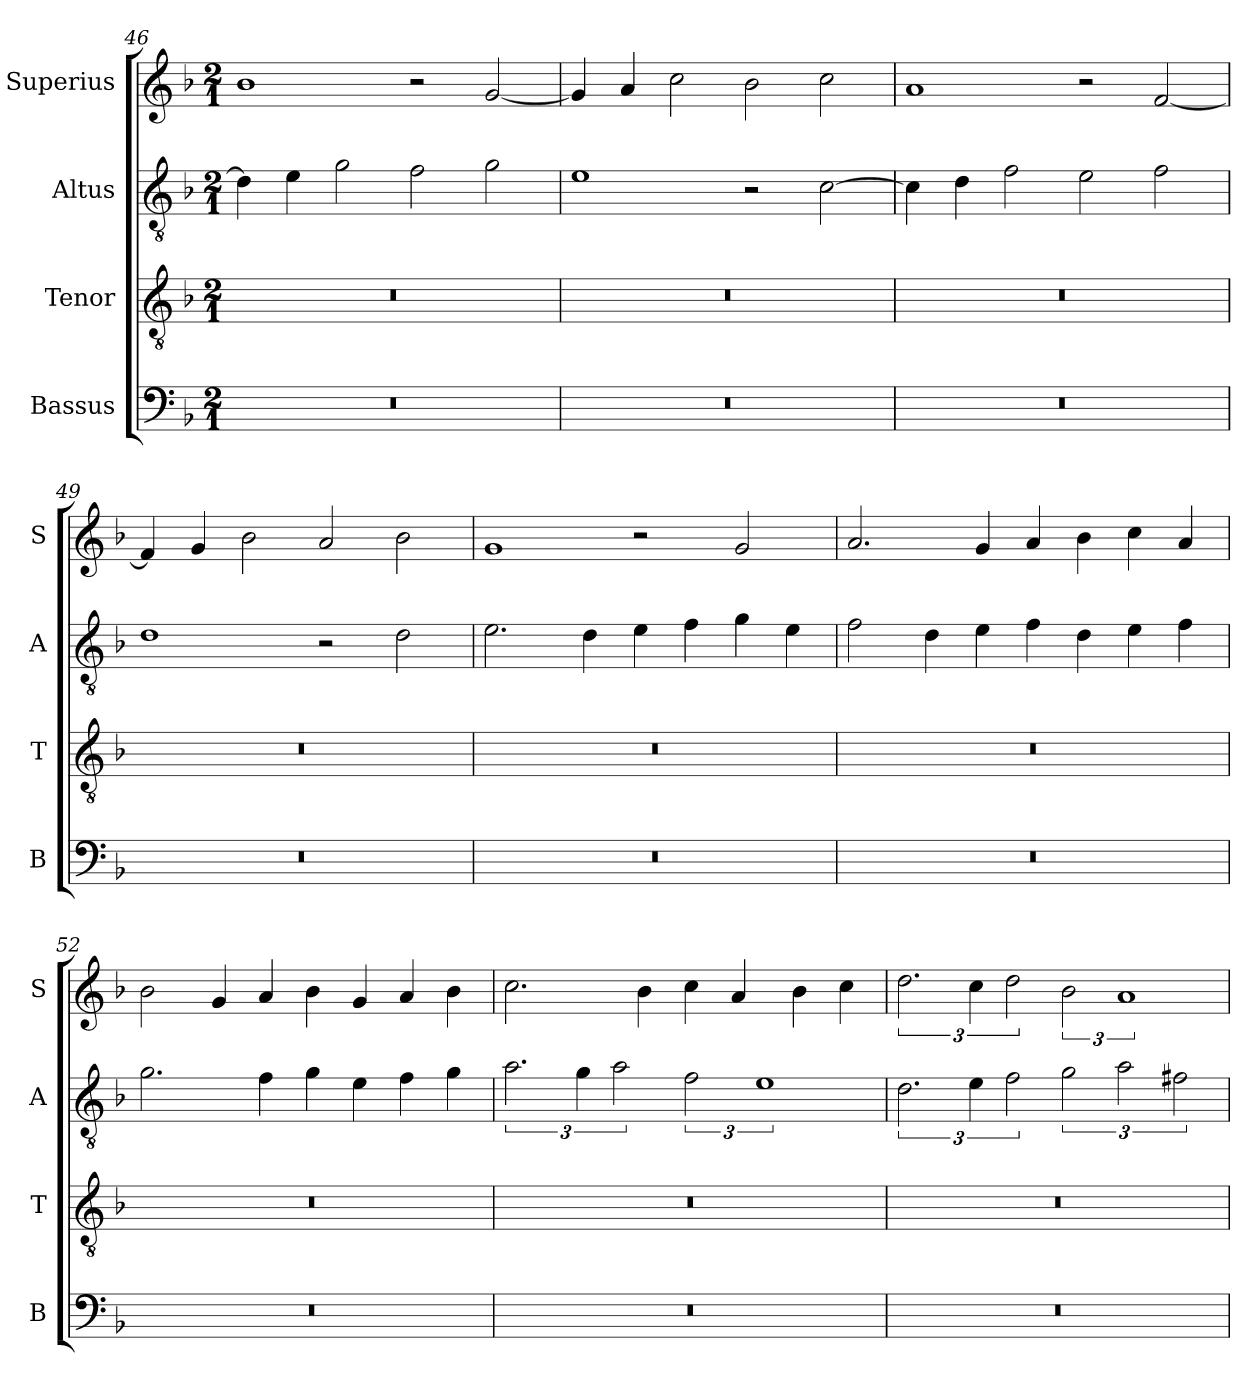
**kern	**kern	**kern	**kern
*part4	*part3	*part2	*part1
*staff4	*staff3	*staff2	*staff1
*I"Bassus	*I"Tenor	*I"Altus	*I"Superius
*I'B	*I'T	*I'A	*I'S
*clefF4	*clefGv2	*clefGv2	*clefG2
*k[b-]	*k[b-]	*k[b-]	*k[b-]
*M2/1	*M2/1	*M2/1	*M2/1
=46	=46	=46	=46
0r	0r	4d\]	1b-
.	.	4e\	.
.	.	2g\	.
.	.	2f\	2r
.	.	2g\	[2g/
=47	=47	=47	=47
0r	0r	1e	4g/]
.	.	.	4a/
.	.	.	2cc\
.	.	2r	2b-\
.	.	[2c\	2cc\
=48	=48	=48	=48
0r	0r	4c\]	1a
.	.	4d\	.
.	.	2f\	.
.	.	2e\	2r
.	.	2f\	[2f/
=49	=49	=49	=49
0r	0r	1d	4f/]
.	.	.	4g/
.	.	.	2b-\
.	.	2r	2a/
.	.	2d\	2b-\
=50	=50	=50	=50
0r	0r	2.e\	1g
.	.	4d\	.
.	.	4e\	2r
.	.	4f\	.
.	.	4g\	2g/
.	.	4e\	.
=51	=51	=51	=51
0r	0r	2f\	2.a/
.	.	4d\	.
.	.	4e\	4g/
.	.	4f\	4a/
.	.	4d\	4b-\
.	.	4e\	4cc\
.	.	4f\	4a/
=52	=52	=52	=52
0r	0r	2.g\	2b-\
.	.	.	4g/
.	.	4f\	4a/
.	.	4g\	4b-\
.	.	4e\	4g/
.	.	4f\	4a/
.	.	4g\	4b-\
=53	=53	=53	=53
0r	0r	3.a\	2.cc\
.	.	6g\	.
.	.	3a\	.
.	.	.	4b-\
.	.	3f\	4cc\
.	.	.	4a/
.	.	3%2e	.
.	.	.	4b-\
.	.	.	4cc\
=54	=54	=54	=54
0r	0r	3.d\	3.dd\
.	.	6e\	6cc\
.	.	3f\	3dd\
.	.	3g\	3b-\
.	.	3a\	3%2a
.	.	3f#X\	.
=	=	=	=
*-	*-	*-	*-
